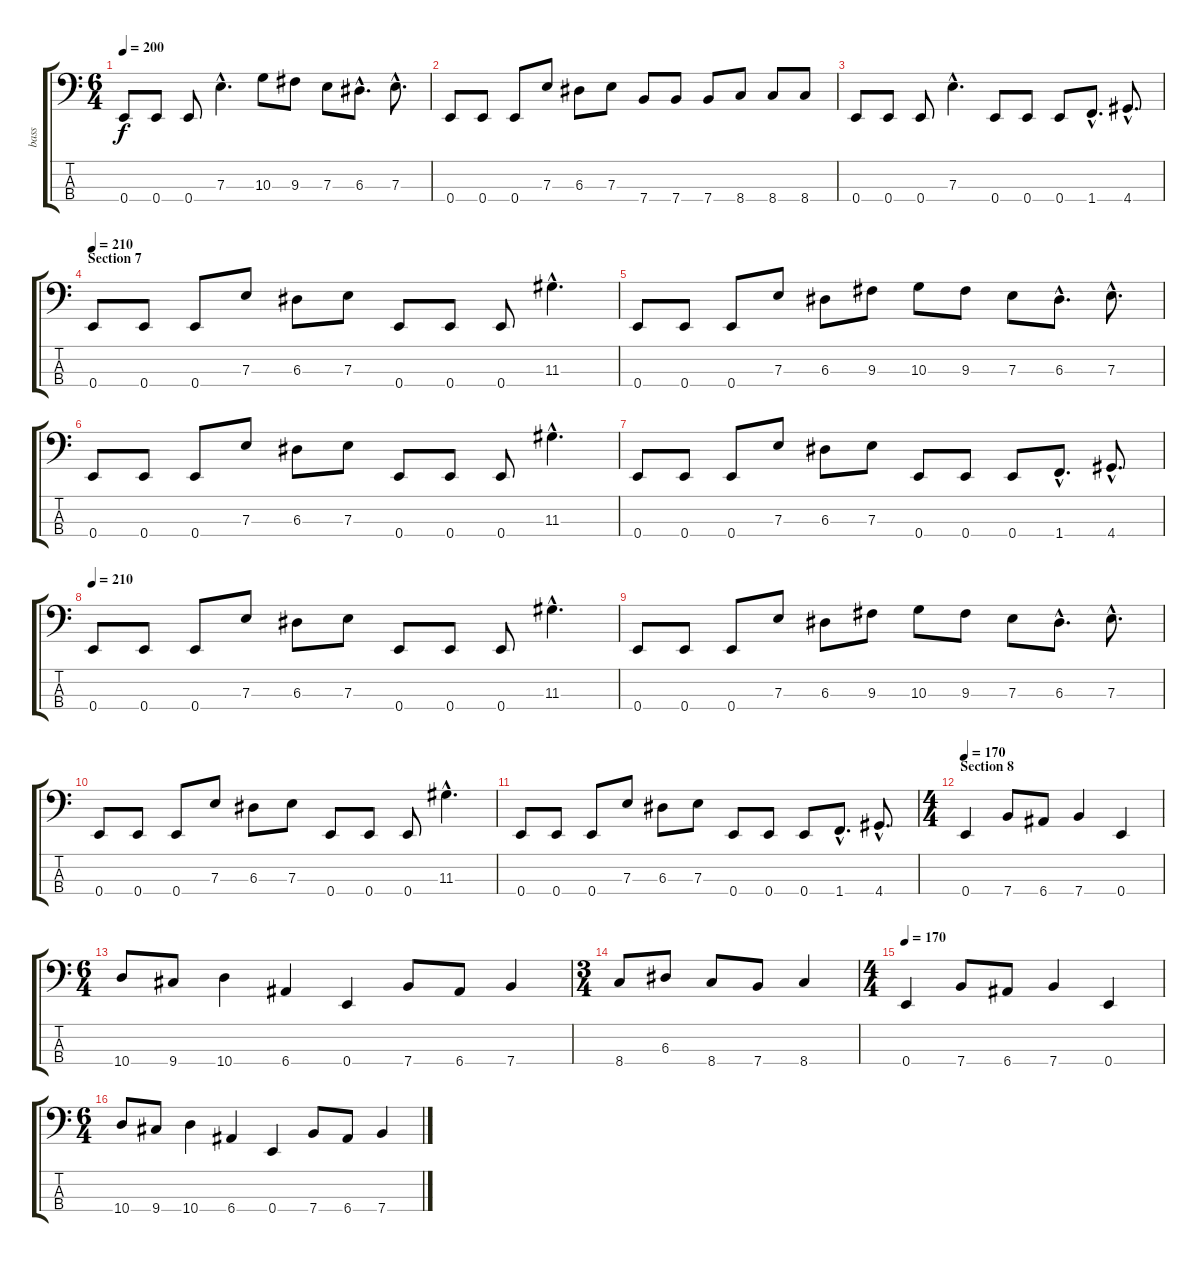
\track ("bass" "bass") {instrument electricbassfinger}
\staff {score tabs}
\tuning (G2 D2 A1 E1) {hide}
\ts (6 4)
\tempo 200
\clef f4
\ks c
0.4.8{dy f} 0.4.8 0.4.8 7.3{hac}.4{d} 10.3.8 9.3.8 7.3.8 6.3{hac}.8{d} 7.3{hac}.8{d} |
0.4.8 0.4.8 0.4.8 7.3.8 6.3.8 7.3.8 7.4.8 7.4.8 7.4.8 8.4.8 8.4.8 8.4.8 |
0.4.8 0.4.8 0.4.8 7.3{hac}.4{d} 0.4.8 0.4.8 0.4.8 1.4{hac}.8{d} 4.4{hac}.8{d} |
\section ("" "Section 7")
\tempo 210
0.4.8 0.4.8 0.4.8 7.3.8 6.3.8 7.3.8 0.4.8 0.4.8 0.4.8 11.3{hac}.4{d} |
0.4.8 0.4.8 0.4.8 7.3.8 6.3.8 9.3.8 10.3.8 9.3.8 7.3.8 6.3{hac}.8{d} 7.3{hac}.8{d} |
0.4.8 0.4.8 0.4.8 7.3.8 6.3.8 7.3.8 0.4.8 0.4.8 0.4.8 11.3{hac}.4{d} |
0.4.8 0.4.8 0.4.8 7.3.8 6.3.8 7.3.8 0.4.8 0.4.8 0.4.8 1.4{hac}.8{d} 4.4{hac}.8{d} |
\tempo 210
0.4.8 0.4.8 0.4.8 7.3.8 6.3.8 7.3.8 0.4.8 0.4.8 0.4.8 11.3{hac}.4{d} |
0.4.8 0.4.8 0.4.8 7.3.8 6.3.8 9.3.8 10.3.8 9.3.8 7.3.8 6.3{hac}.8{d} 7.3{hac}.8{d} |
0.4.8 0.4.8 0.4.8 7.3.8 6.3.8 7.3.8 0.4.8 0.4.8 0.4.8 11.3{hac}.4{d} |
0.4.8 0.4.8 0.4.8 7.3.8 6.3.8 7.3.8 0.4.8 0.4.8 0.4.8 1.4{hac}.8{d} 4.4{hac}.8{d} |
\ts (4 4)
\section ("" "Section 8")
\tempo 170
0.4.4 7.4.8 6.4.8 7.4.4 0.4.4 |
\ts (6 4)
10.4.8 9.4.8 10.4.4 6.4.4 0.4.4 7.4.8 6.4.8 7.4.4 |
\ts (3 4)
8.4.8 6.3.8 8.4.8 7.4.8 8.4.4 |
\ts (4 4)
\tempo 170
0.4.4 7.4.8 6.4.8 7.4.4 0.4.4 |
\ts (6 4)
10.4.8 9.4.8 10.4.4 6.4.4 0.4.4 7.4.8 6.4.8 7.4.4
